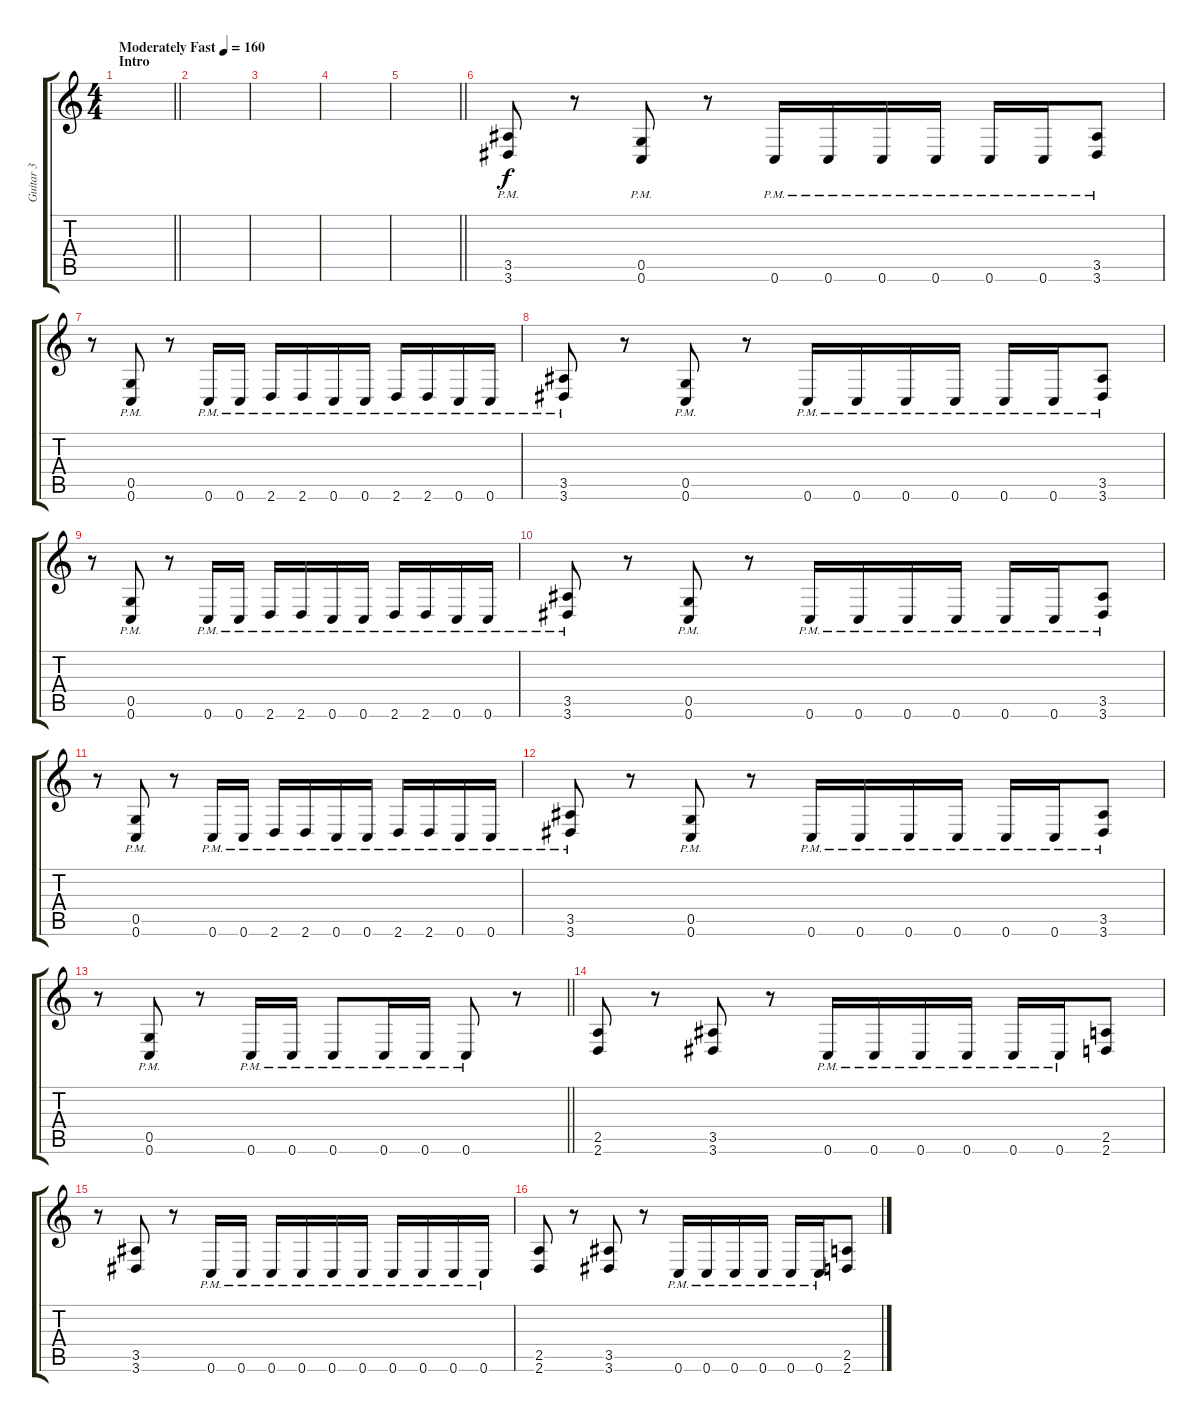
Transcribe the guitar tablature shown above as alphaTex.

\track ("Guitar 3" "Guitar 3") {instrument overdrivenguitar}
\staff {score tabs}
\tuning (D4 A3 F3 C3 G2 C2) {hide}
\ts (4 4)
\section ("" "Intro")
\tempo (160 "Moderately Fast")
\clef g2
\barLineRight lightlight
\ks c
|
|
|
|
\barLineRight lightlight
|
(3.5{pm} 3.6{pm}).8 r.8 (0.5{pm} 0.6{pm}).8 r.8 0.6{pm}.16 0.6{pm}.16 0.6{pm}.16 0.6{pm}.16 0.6{pm}.16 0.6{pm}.16 (3.5{pm} 3.6{pm}).8 |
r.8 (0.5{pm} 0.6{pm}).8 r.8 0.6{pm}.16 0.6{pm}.16 2.6{pm}.16 2.6{pm}.16 0.6{pm}.16 0.6{pm}.16 2.6{pm}.16 2.6{pm}.16 0.6{pm}.16 0.6{pm}.16 |
(3.5{pm} 3.6{pm}).8 r.8 (0.5{pm} 0.6{pm}).8 r.8 0.6{pm}.16 0.6{pm}.16 0.6{pm}.16 0.6{pm}.16 0.6{pm}.16 0.6{pm}.16 (3.5{pm} 3.6{pm}).8 |
r.8 (0.5{pm} 0.6{pm}).8 r.8 0.6{pm}.16 0.6{pm}.16 2.6{pm}.16 2.6{pm}.16 0.6{pm}.16 0.6{pm}.16 2.6{pm}.16 2.6{pm}.16 0.6{pm}.16 0.6{pm}.16 |
(3.5{pm} 3.6{pm}).8 r.8 (0.5{pm} 0.6{pm}).8 r.8 0.6{pm}.16 0.6{pm}.16 0.6{pm}.16 0.6{pm}.16 0.6{pm}.16 0.6{pm}.16 (3.5{pm} 3.6{pm}).8 |
r.8 (0.5{pm} 0.6{pm}).8 r.8 0.6{pm}.16 0.6{pm}.16 2.6{pm}.16 2.6{pm}.16 0.6{pm}.16 0.6{pm}.16 2.6{pm}.16 2.6{pm}.16 0.6{pm}.16 0.6{pm}.16 |
(3.5{pm} 3.6{pm}).8 r.8 (0.5{pm} 0.6{pm}).8 r.8 0.6{pm}.16 0.6{pm}.16 0.6{pm}.16 0.6{pm}.16 0.6{pm}.16 0.6{pm}.16 (3.5{pm} 3.6{pm}).8 |
\barLineRight lightlight
r.8 (0.5{pm} 0.6{pm}).8 r.8 0.6{pm}.16 0.6{pm}.16 0.6{pm}.8 0.6{pm}.16 0.6{pm}.16 0.6{pm}.8 r.8 |
(2.5 2.6).8 r.8 (3.5 3.6).8 r.8 0.6{pm}.16 0.6{pm}.16 0.6{pm}.16 0.6{pm}.16 0.6{pm}.16 0.6{pm}.16 (2.5 2.6).8 |
r.8 (3.5 3.6).8 r.8 0.6{pm}.16 0.6{pm}.16 0.6{pm}.16 0.6{pm}.16 0.6{pm}.16 0.6{pm}.16 0.6{pm}.16 0.6{pm}.16 0.6{pm}.16 0.6{pm}.16 |
(2.5 2.6).8 r.8 (3.5 3.6).8 r.8 0.6{pm}.16 0.6{pm}.16 0.6{pm}.16 0.6{pm}.16 0.6{pm}.16 0.6{pm}.16 (2.5 2.6).8
